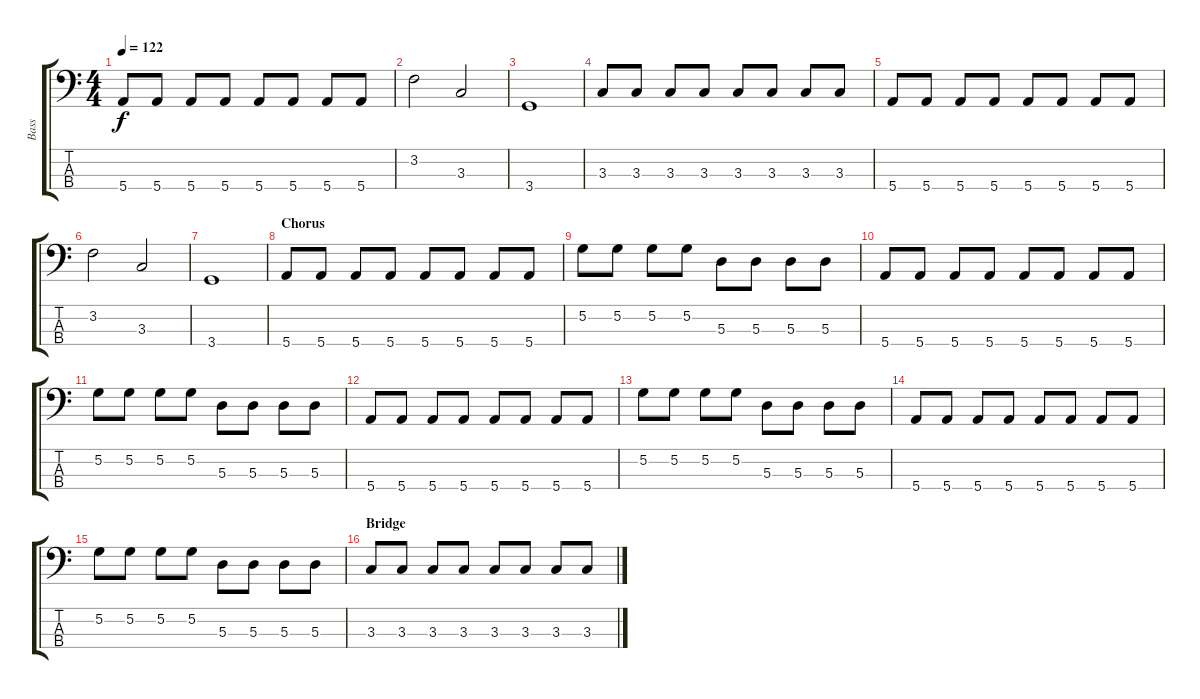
\track ("Bass" "Bass") {instrument electricbasspick}
\staff {score tabs}
\tuning (G2 D2 A1 E1) {hide}
\ts (4 4)
\tempo 122
\clef f4
\ks aminor
5.4.8{dy f} 5.4.8 5.4.8 5.4.8 5.4.8 5.4.8 5.4.8 5.4.8 |
3.2.2 3.3.2 |
3.4.1 |
3.3.8 3.3.8 3.3.8 3.3.8 3.3.8 3.3.8 3.3.8 3.3.8 |
5.4.8 5.4.8 5.4.8 5.4.8 5.4.8 5.4.8 5.4.8 5.4.8 |
3.2.2 3.3.2 |
3.4.1 |
\section ("" "Chorus")
5.4.8 5.4.8 5.4.8 5.4.8 5.4.8 5.4.8 5.4.8 5.4.8 |
5.2.8 5.2.8 5.2.8 5.2.8 5.3.8 5.3.8 5.3.8 5.3.8 |
5.4.8 5.4.8 5.4.8 5.4.8 5.4.8 5.4.8 5.4.8 5.4.8 |
5.2.8 5.2.8 5.2.8 5.2.8 5.3.8 5.3.8 5.3.8 5.3.8 |
5.4.8 5.4.8 5.4.8 5.4.8 5.4.8 5.4.8 5.4.8 5.4.8 |
5.2.8 5.2.8 5.2.8 5.2.8 5.3.8 5.3.8 5.3.8 5.3.8 |
5.4.8 5.4.8 5.4.8 5.4.8 5.4.8 5.4.8 5.4.8 5.4.8 |
5.2.8 5.2.8 5.2.8 5.2.8 5.3.8 5.3.8 5.3.8 5.3.8 |
\section ("" "Bridge")
3.3.8 3.3.8 3.3.8 3.3.8 3.3.8 3.3.8 3.3.8 3.3.8
